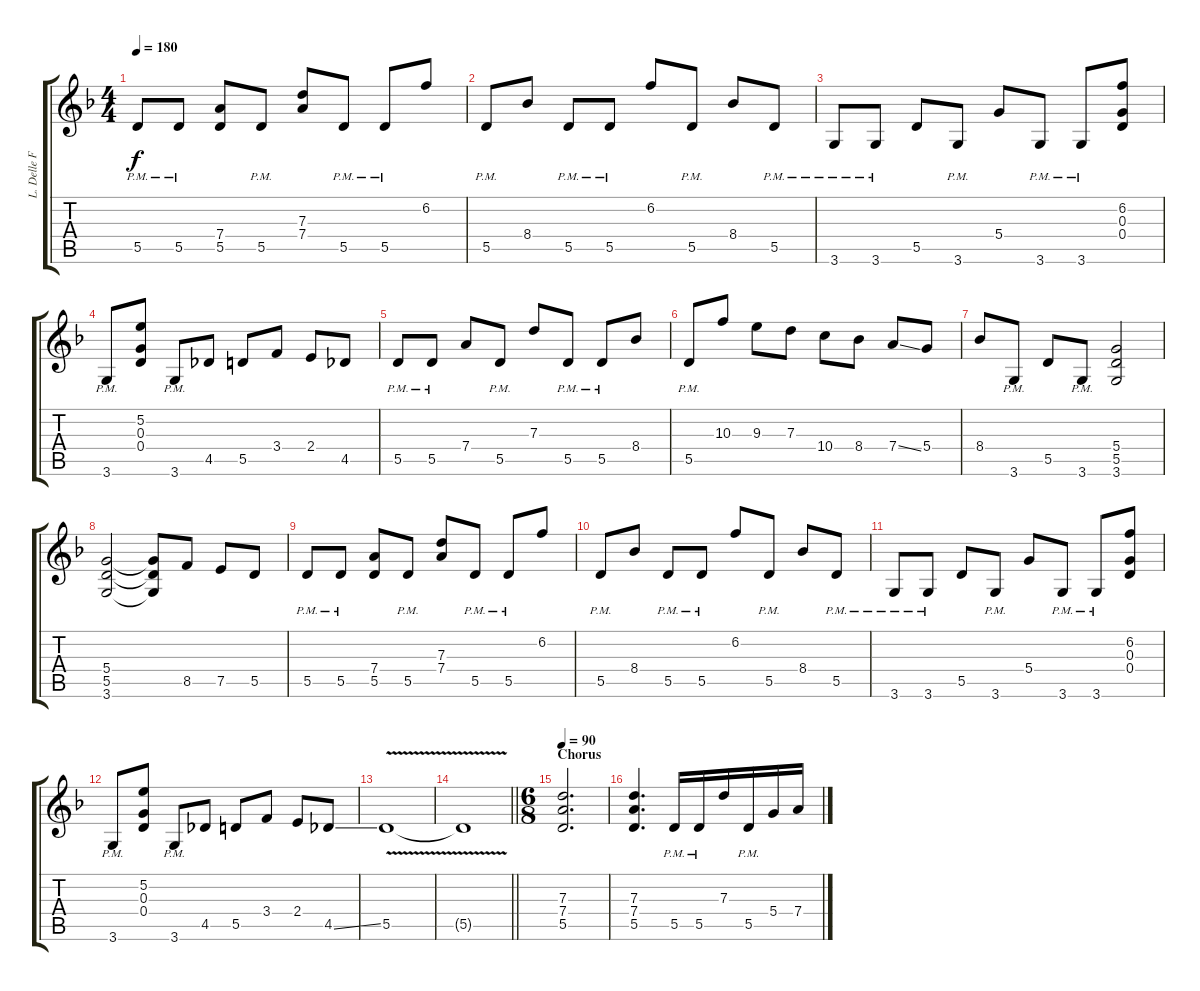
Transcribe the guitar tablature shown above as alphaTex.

\track ("L. Delle Fave (Dist. Guitar L)" "L. Delle F") {instrument overdrivenguitar}
\staff {score tabs}
\tuning (E4 B3 G3 D3 A2 E2) {hide}
\ts (4 4)
\tempo 180
\clef g2
\ks dminor
5.5{pm}.8{dy f} 5.5{pm}.8 (7.4 5.5).8 5.5{pm}.8 (7.3 7.4).8 5.5{pm}.8 5.5{pm}.8 6.2.8 |
5.5{pm}.8 8.4.8 5.5{pm}.8 5.5{pm}.8 6.2.8 5.5{pm}.8 8.4.8 5.5{pm}.8 |
3.6{pm}.8 3.6{pm}.8 5.5.8 3.6{pm}.8 5.4.8 3.6{pm}.8 3.6{pm}.8 (6.2 0.3 0.4).8 |
3.6{pm}.8 (5.2 0.3 0.4).8 3.6{pm}.8 4.5.8 5.5.8 3.4.8 2.4.8 4.5.8 |
5.5{pm}.8 5.5{pm}.8 7.4.8 5.5{pm}.8 7.3.8 5.5{pm}.8 5.5{pm}.8 8.4.8 |
5.5{pm}.8 10.3.8 9.3.8 7.3.8 10.4.8 8.4.8 7.4{ss}.8 5.4.8 |
8.4.8 3.6{pm}.8 5.5.8 3.6{pm}.8 (5.4 5.5 3.6).2 |
(5.4 5.5 3.6).2 (5.4{t} 5.5{t} 3.6{t}).8 8.5.8 7.5.8 5.5.8 |
5.5{pm}.8 5.5{pm}.8 (7.4 5.5).8 5.5{pm}.8 (7.3 7.4).8 5.5{pm}.8 5.5{pm}.8 6.2.8 |
5.5{pm}.8 8.4.8 5.5{pm}.8 5.5{pm}.8 6.2.8 5.5{pm}.8 8.4.8 5.5{pm}.8 |
3.6{pm}.8 3.6{pm}.8 5.5.8 3.6{pm}.8 5.4.8 3.6{pm}.8 3.6{pm}.8 (6.2 0.3 0.4).8 |
3.6{pm}.8 (5.2 0.3 0.4).8 3.6{pm}.8 4.5.8 5.5.8 3.4.8 2.4.8 4.5{ss}.8 |
5.5{v}.1 |
\barLineRight lightlight
5.5{t}.1 |
\ts (6 8)
\section ("" "Chorus")
\tempo 90
(7.3 7.4 5.5).2{d volume 9} |
(7.3 7.4 5.5).4{d} 5.5{pm}.16 5.5{pm}.16 7.3.16 5.5{pm}.16 5.4.16 7.4.16
